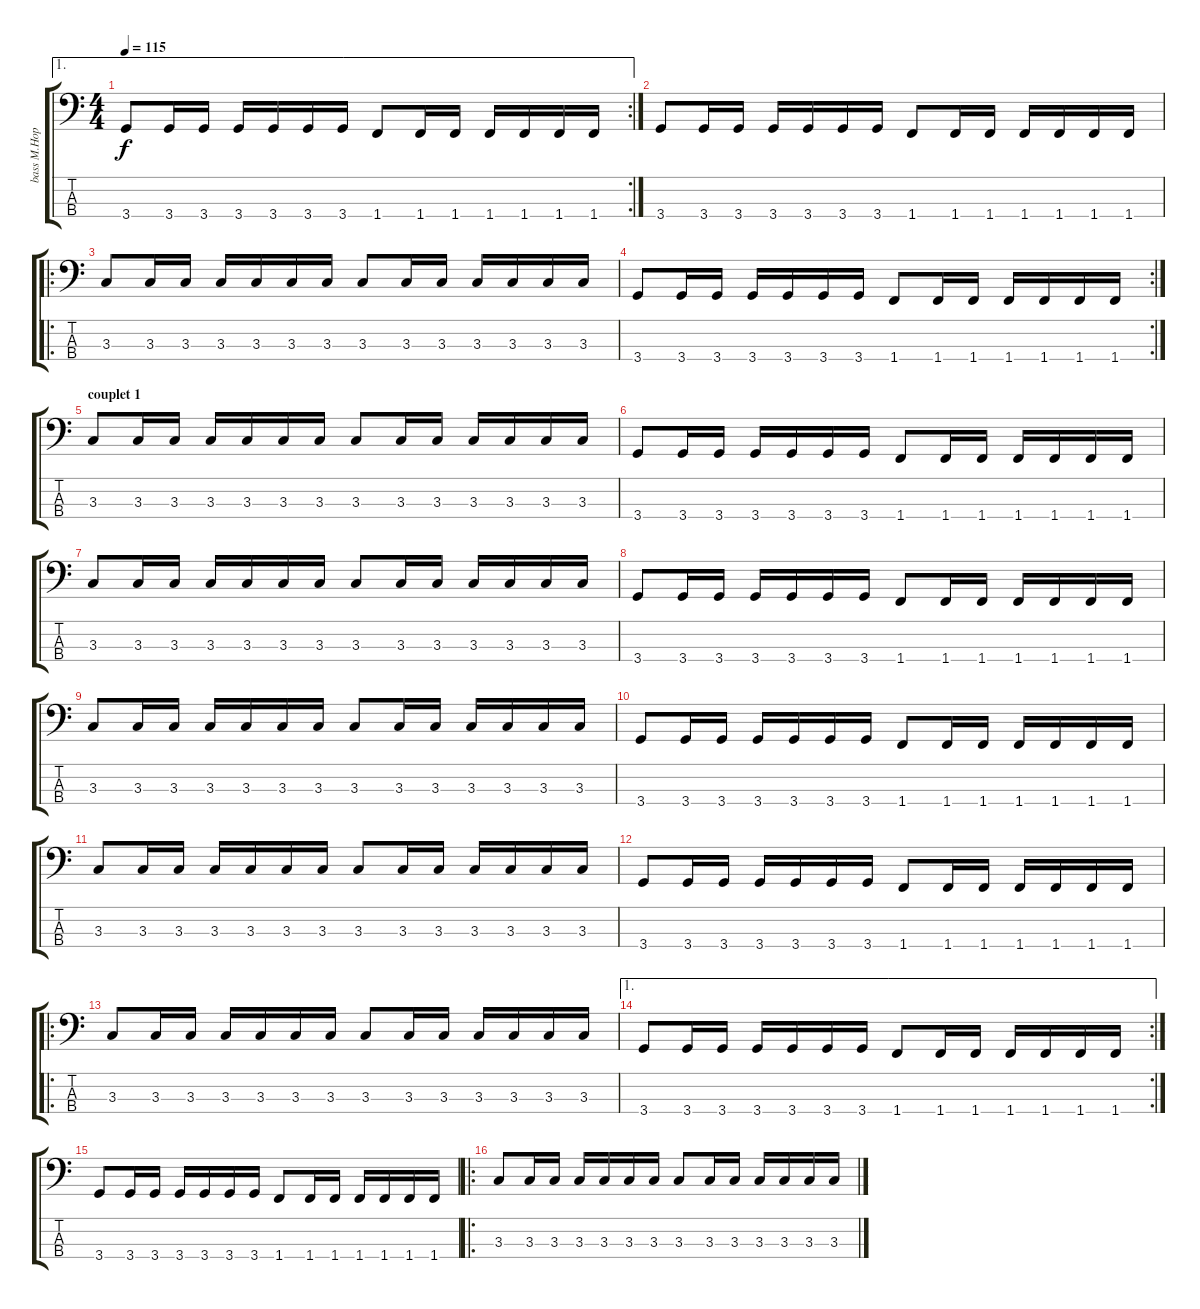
\track ("bass M.Hoppus" "bass M.Hop") {instrument electricbasspick}
\staff {score tabs}
\tuning (G2 D2 A1 E1) {hide}
\ae 1
\rc 2
\ts (4 4)
\tempo 115
\clef f4
\ks c
3.4.8{dy f} 3.4.16 3.4.16 3.4.16 3.4.16 3.4.16 3.4.16 1.4.8 1.4.16 1.4.16 1.4.16 1.4.16 1.4.16 1.4.16 |
3.4.8 3.4.16 3.4.16 3.4.16 3.4.16 3.4.16 3.4.16 1.4.8 1.4.16 1.4.16 1.4.16 1.4.16 1.4.16 1.4.16 |
\ro
3.3.8 3.3.16 3.3.16 3.3.16 3.3.16 3.3.16 3.3.16 3.3.8 3.3.16 3.3.16 3.3.16 3.3.16 3.3.16 3.3.16 |
\rc 2
3.4.8 3.4.16 3.4.16 3.4.16 3.4.16 3.4.16 3.4.16 1.4.8 1.4.16 1.4.16 1.4.16 1.4.16 1.4.16 1.4.16 |
\section ("" "couplet 1")
3.3.8 3.3.16 3.3.16 3.3.16 3.3.16 3.3.16 3.3.16 3.3.8 3.3.16 3.3.16 3.3.16 3.3.16 3.3.16 3.3.16 |
3.4.8 3.4.16 3.4.16 3.4.16 3.4.16 3.4.16 3.4.16 1.4.8 1.4.16 1.4.16 1.4.16 1.4.16 1.4.16 1.4.16 |
3.3.8 3.3.16 3.3.16 3.3.16 3.3.16 3.3.16 3.3.16 3.3.8 3.3.16 3.3.16 3.3.16 3.3.16 3.3.16 3.3.16 |
3.4.8 3.4.16 3.4.16 3.4.16 3.4.16 3.4.16 3.4.16 1.4.8 1.4.16 1.4.16 1.4.16 1.4.16 1.4.16 1.4.16 |
3.3.8 3.3.16 3.3.16 3.3.16 3.3.16 3.3.16 3.3.16 3.3.8 3.3.16 3.3.16 3.3.16 3.3.16 3.3.16 3.3.16 |
3.4.8 3.4.16 3.4.16 3.4.16 3.4.16 3.4.16 3.4.16 1.4.8 1.4.16 1.4.16 1.4.16 1.4.16 1.4.16 1.4.16 |
3.3.8 3.3.16 3.3.16 3.3.16 3.3.16 3.3.16 3.3.16 3.3.8 3.3.16 3.3.16 3.3.16 3.3.16 3.3.16 3.3.16 |
3.4.8 3.4.16 3.4.16 3.4.16 3.4.16 3.4.16 3.4.16 1.4.8 1.4.16 1.4.16 1.4.16 1.4.16 1.4.16 1.4.16 |
\ro
3.3.8 3.3.16 3.3.16 3.3.16 3.3.16 3.3.16 3.3.16 3.3.8 3.3.16 3.3.16 3.3.16 3.3.16 3.3.16 3.3.16 |
\ae 1
\rc 2
3.4.8 3.4.16 3.4.16 3.4.16 3.4.16 3.4.16 3.4.16 1.4.8 1.4.16 1.4.16 1.4.16 1.4.16 1.4.16 1.4.16 |
3.4.8 3.4.16 3.4.16 3.4.16 3.4.16 3.4.16 3.4.16 1.4.8 1.4.16 1.4.16 1.4.16 1.4.16 1.4.16 1.4.16 |
\ro
\section ("" "")
3.3.8 3.3.16 3.3.16 3.3.16 3.3.16 3.3.16 3.3.16 3.3.8 3.3.16 3.3.16 3.3.16 3.3.16 3.3.16 3.3.16
